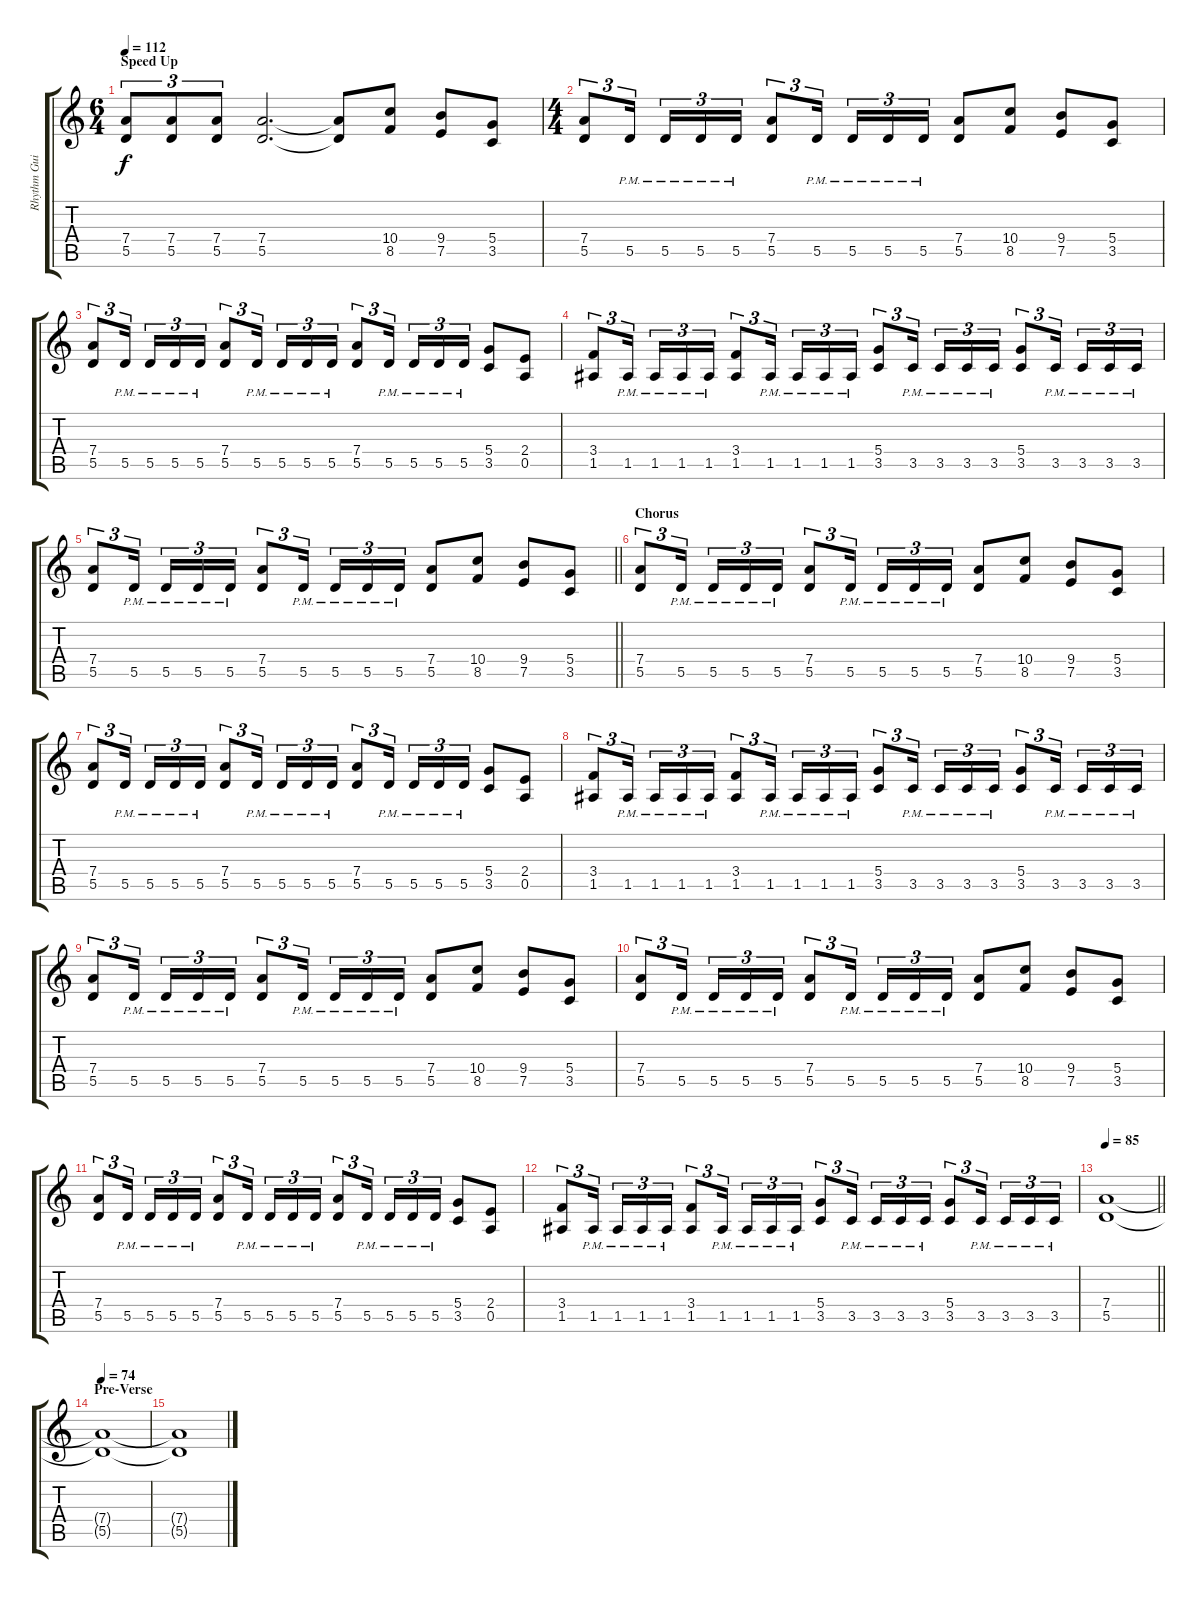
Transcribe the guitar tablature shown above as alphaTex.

\track ("Rhythm Guitar" "Rhythm Gui") {instrument distortionguitar}
\staff {score tabs}
\tuning (E4 B3 G3 D3 A2 E2) {hide}
\ts (6 4)
\section ("" "Speed Up")
\tempo 112
\clef g2
\ks c
(7.4 5.5).8{tu (3 2) dy f} (7.4 5.5).8{tu (3 2)} (7.4 5.5).8{tu (3 2)} (7.4 5.5).2{d} (7.4{t} 5.5{t}).8 (10.4 8.5).8 (9.4 7.5).8 (5.4 3.5).8 |
\ts (4 4)
(7.4 5.5).8{tu (3 2)} 5.5{pm}.16{tu (3 2) beam splitsecondary} 5.5{pm}.16{tu (3 2)} 5.5{pm}.16{tu (3 2)} 5.5{pm}.16{tu (3 2)} (7.4 5.5).8{tu (3 2)} 5.5{pm}.16{tu (3 2) beam splitsecondary} 5.5{pm}.16{tu (3 2)} 5.5{pm}.16{tu (3 2)} 5.5{pm}.16{tu (3 2)} (7.4 5.5).8 (10.4 8.5).8 (9.4 7.5).8 (5.4 3.5).8 |
(7.4 5.5).8{tu (3 2)} 5.5{pm}.16{tu (3 2) beam splitsecondary} 5.5{pm}.16{tu (3 2)} 5.5{pm}.16{tu (3 2)} 5.5{pm}.16{tu (3 2)} (7.4 5.5).8{tu (3 2)} 5.5{pm}.16{tu (3 2) beam splitsecondary} 5.5{pm}.16{tu (3 2)} 5.5{pm}.16{tu (3 2)} 5.5{pm}.16{tu (3 2)} (7.4 5.5).8{tu (3 2)} 5.5{pm}.16{tu (3 2) beam splitsecondary} 5.5{pm}.16{tu (3 2)} 5.5{pm}.16{tu (3 2)} 5.5{pm}.16{tu (3 2)} (5.4 3.5).8 (2.4 0.5).8 |
(3.4 1.5).8{tu (3 2)} 1.5{pm}.16{tu (3 2) beam splitsecondary} 1.5{pm}.16{tu (3 2)} 1.5{pm}.16{tu (3 2)} 1.5{pm}.16{tu (3 2)} (3.4 1.5).8{tu (3 2)} 1.5{pm}.16{tu (3 2) beam splitsecondary} 1.5{pm}.16{tu (3 2)} 1.5{pm}.16{tu (3 2)} 1.5{pm}.16{tu (3 2)} (5.4 3.5).8{tu (3 2)} 3.5{pm}.16{tu (3 2) beam splitsecondary} 3.5{pm}.16{tu (3 2)} 3.5{pm}.16{tu (3 2)} 3.5{pm}.16{tu (3 2)} (5.4 3.5).8{tu (3 2)} 3.5{pm}.16{tu (3 2) beam splitsecondary} 3.5{pm}.16{tu (3 2)} 3.5{pm}.16{tu (3 2)} 3.5{pm}.16{tu (3 2)} |
\barLineRight lightlight
(7.4 5.5).8{tu (3 2)} 5.5{pm}.16{tu (3 2) beam splitsecondary} 5.5{pm}.16{tu (3 2)} 5.5{pm}.16{tu (3 2)} 5.5{pm}.16{tu (3 2)} (7.4 5.5).8{tu (3 2)} 5.5{pm}.16{tu (3 2) beam splitsecondary} 5.5{pm}.16{tu (3 2)} 5.5{pm}.16{tu (3 2)} 5.5{pm}.16{tu (3 2)} (7.4 5.5).8 (10.4 8.5).8 (9.4 7.5).8 (5.4 3.5).8 |
\section ("" "Chorus")
(7.4 5.5).8{tu (3 2)} 5.5{pm}.16{tu (3 2) beam splitsecondary} 5.5{pm}.16{tu (3 2)} 5.5{pm}.16{tu (3 2)} 5.5{pm}.16{tu (3 2)} (7.4 5.5).8{tu (3 2)} 5.5{pm}.16{tu (3 2) beam splitsecondary} 5.5{pm}.16{tu (3 2)} 5.5{pm}.16{tu (3 2)} 5.5{pm}.16{tu (3 2)} (7.4 5.5).8 (10.4 8.5).8 (9.4 7.5).8 (5.4 3.5).8 |
(7.4 5.5).8{tu (3 2)} 5.5{pm}.16{tu (3 2) beam splitsecondary} 5.5{pm}.16{tu (3 2)} 5.5{pm}.16{tu (3 2)} 5.5{pm}.16{tu (3 2)} (7.4 5.5).8{tu (3 2)} 5.5{pm}.16{tu (3 2) beam splitsecondary} 5.5{pm}.16{tu (3 2)} 5.5{pm}.16{tu (3 2)} 5.5{pm}.16{tu (3 2)} (7.4 5.5).8{tu (3 2)} 5.5{pm}.16{tu (3 2) beam splitsecondary} 5.5{pm}.16{tu (3 2)} 5.5{pm}.16{tu (3 2)} 5.5{pm}.16{tu (3 2)} (5.4 3.5).8 (2.4 0.5).8 |
(3.4 1.5).8{tu (3 2)} 1.5{pm}.16{tu (3 2) beam splitsecondary} 1.5{pm}.16{tu (3 2)} 1.5{pm}.16{tu (3 2)} 1.5{pm}.16{tu (3 2)} (3.4 1.5).8{tu (3 2)} 1.5{pm}.16{tu (3 2) beam splitsecondary} 1.5{pm}.16{tu (3 2)} 1.5{pm}.16{tu (3 2)} 1.5{pm}.16{tu (3 2)} (5.4 3.5).8{tu (3 2)} 3.5{pm}.16{tu (3 2) beam splitsecondary} 3.5{pm}.16{tu (3 2)} 3.5{pm}.16{tu (3 2)} 3.5{pm}.16{tu (3 2)} (5.4 3.5).8{tu (3 2)} 3.5{pm}.16{tu (3 2) beam splitsecondary} 3.5{pm}.16{tu (3 2)} 3.5{pm}.16{tu (3 2)} 3.5{pm}.16{tu (3 2)} |
(7.4 5.5).8{tu (3 2)} 5.5{pm}.16{tu (3 2) beam splitsecondary} 5.5{pm}.16{tu (3 2)} 5.5{pm}.16{tu (3 2)} 5.5{pm}.16{tu (3 2)} (7.4 5.5).8{tu (3 2)} 5.5{pm}.16{tu (3 2) beam splitsecondary} 5.5{pm}.16{tu (3 2)} 5.5{pm}.16{tu (3 2)} 5.5{pm}.16{tu (3 2)} (7.4 5.5).8 (10.4 8.5).8 (9.4 7.5).8 (5.4 3.5).8 |
(7.4 5.5).8{tu (3 2)} 5.5{pm}.16{tu (3 2) beam splitsecondary} 5.5{pm}.16{tu (3 2)} 5.5{pm}.16{tu (3 2)} 5.5{pm}.16{tu (3 2)} (7.4 5.5).8{tu (3 2)} 5.5{pm}.16{tu (3 2) beam splitsecondary} 5.5{pm}.16{tu (3 2)} 5.5{pm}.16{tu (3 2)} 5.5{pm}.16{tu (3 2)} (7.4 5.5).8 (10.4 8.5).8 (9.4 7.5).8 (5.4 3.5).8 |
(7.4 5.5).8{tu (3 2)} 5.5{pm}.16{tu (3 2) beam splitsecondary} 5.5{pm}.16{tu (3 2)} 5.5{pm}.16{tu (3 2)} 5.5{pm}.16{tu (3 2)} (7.4 5.5).8{tu (3 2)} 5.5{pm}.16{tu (3 2) beam splitsecondary} 5.5{pm}.16{tu (3 2)} 5.5{pm}.16{tu (3 2)} 5.5{pm}.16{tu (3 2)} (7.4 5.5).8{tu (3 2)} 5.5{pm}.16{tu (3 2) beam splitsecondary} 5.5{pm}.16{tu (3 2)} 5.5{pm}.16{tu (3 2)} 5.5{pm}.16{tu (3 2)} (5.4 3.5).8 (2.4 0.5).8 |
(3.4 1.5).8{tu (3 2)} 1.5{pm}.16{tu (3 2) beam splitsecondary} 1.5{pm}.16{tu (3 2)} 1.5{pm}.16{tu (3 2)} 1.5{pm}.16{tu (3 2)} (3.4 1.5).8{tu (3 2)} 1.5{pm}.16{tu (3 2) beam splitsecondary} 1.5{pm}.16{tu (3 2)} 1.5{pm}.16{tu (3 2)} 1.5{pm}.16{tu (3 2)} (5.4 3.5).8{tu (3 2)} 3.5{pm}.16{tu (3 2) beam splitsecondary} 3.5{pm}.16{tu (3 2)} 3.5{pm}.16{tu (3 2)} 3.5{pm}.16{tu (3 2)} (5.4 3.5).8{tu (3 2)} 3.5{pm}.16{tu (3 2) beam splitsecondary} 3.5{pm}.16{tu (3 2)} 3.5{pm}.16{tu (3 2)} 3.5{pm}.16{tu (3 2)} |
\tempo 85
\barLineRight lightlight
(7.4 5.5).1 |
\section ("" "Pre-Verse")
\tempo 74
(7.4{t} 5.5{t}).1 |
(7.4{t} 5.5{t}).1
